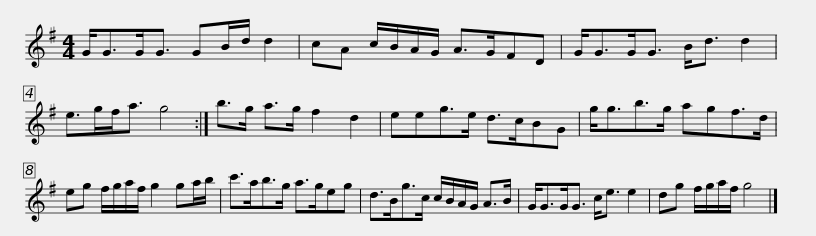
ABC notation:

X:1
L:1/8
M:4/4
I:linebreak $
K:G
V:1 treble
V:1
 G<GG<G GB/d/ d2 | cA c/B/A/G/ A>GFD | G<GG<G B<d d2 | e>gf<a g4 :| b>g a>g f2 d2 |$ %5
 eeg>e d>cBG | g<gb>g agf>d | eg f/g/a/f/ g2 ga/b/ | c'>ab>g a>geg |$ d>Bg>c c/B/A/G/ A>B | %10
 G<GG<G c<e e2 | dg f/g/a/f/ g4 |] %12
